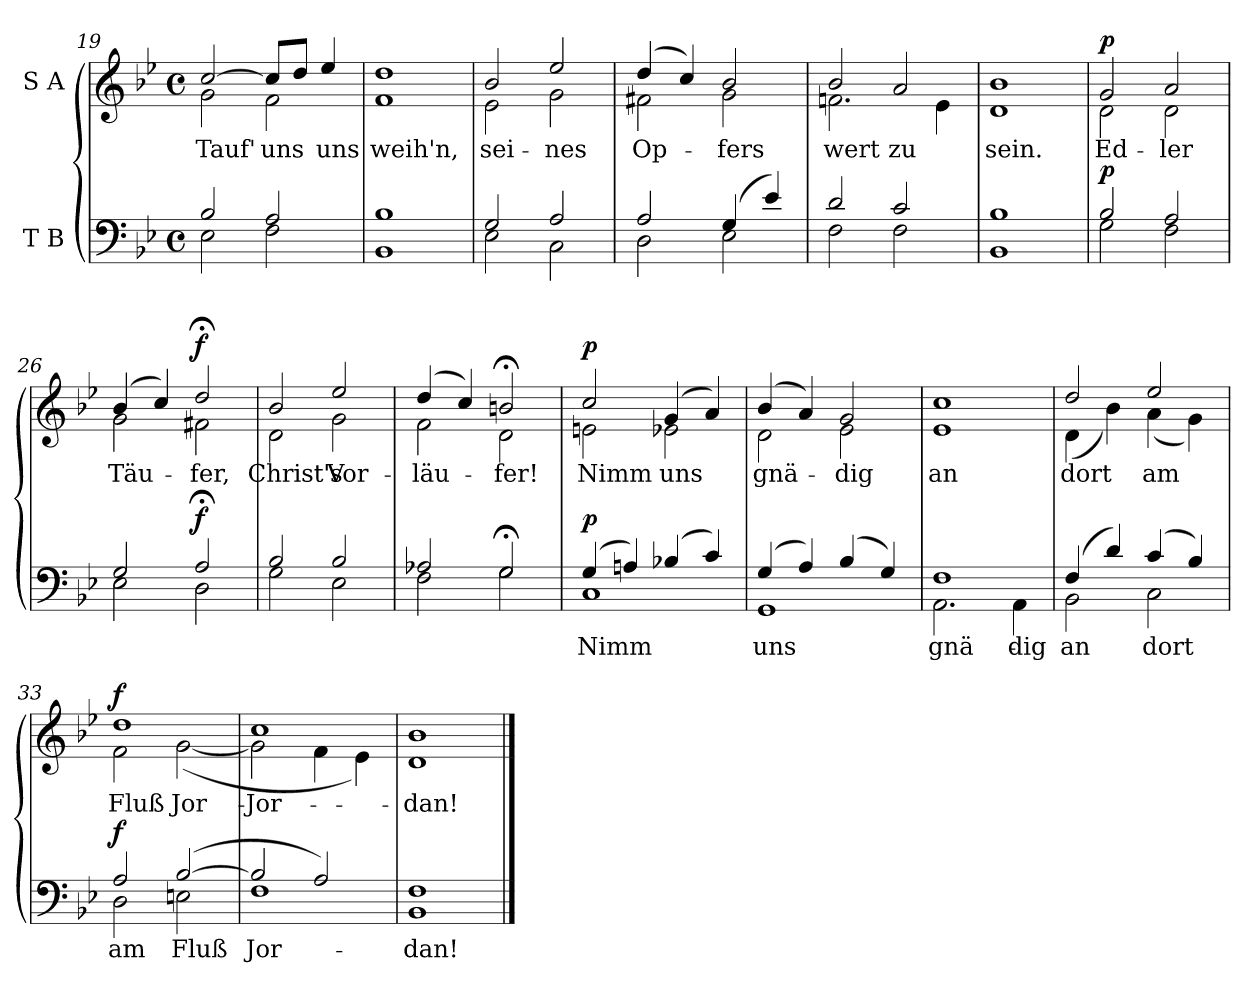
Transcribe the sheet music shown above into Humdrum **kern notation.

**kern	**text	**dynam	**kern	**text	**dynam
*part2	*part2	*part2	*part1	*part1	*part1
*staff2	*staff2	*staff2	*staff1	*staff1	*staff1
*I"T B	*	*	*I"S A	*	*
*clefF4	*	*	*clefG2	*	*
*k[b-e-]	*	*	*k[b-e-]	*	*
*M4/4	*	*	*M4/4	*	*
*met(c)	*	*	*met(c)	*	*
=19	=19	=19	=19	=19	=19
*^	*	*	*^	*	*
2B-/	2E-\	.	.	[2cc/	2g\	Tauf'	.
2A/	2F\	.	.	8cc/L]	2f\	uns	.
.	.	.	.	8dd/J	.	.	.
.	.	.	.	4ee-/	.	uns	.
=20	=20	=20	=20	=20	=20	=20	=20
1B-	1BB-	.	.	1dd	1f	weih'n,	.
=21	=21	=21	=21	=21	=21	=21	=21
2G/	2E-\	.	.	2b-/	2e-\	sei-	.
2A/	2C\	.	.	2ee-/	2g\	-nes	.
=22	=22	=22	=22	=22	=22	=22	=22
2A/	2D\	.	.	(4dd/	2f#X\	Op-	.
.	.	.	.	4cc/)	.	.	.
(4G/	2E-\	.	.	2b-/	2g\	-fers	.
4e-/)	.	.	.	.	.	.	.
=23	=23	=23	=23	=23	=23	=23	=23
2d/	2F\	.	.	2b-/	2.fn\	wert	.
2c/	2F\	.	.	2a/	.	zu	.
.	.	.	.	.	4e-\	.	.
=24	=24	=24	=24	=24	=24	=24	=24
1B-	1BB-	.	.	1b-	1d	sein.	.
!!LO:LB:g=z	!!
=25	=25	=25	=25	=25	=25	=25	=25
!	!	!	!LO:DY:a	!	!	!	!LO:DY:a
2B-/	2G\	.	p	2g/	2d\	Ed-	p
2A/	2F\	.	.	2a/	2d\	-ler	.
=26	=26	=26	=26	=26	=26	=26	=26
2G/	2E-\	.	.	(4b-/	2g\	Täu-	.
.	.	.	.	4cc/)	.	.	.
!	!	!	!LO:DY:a	!	!	!	!LO:DY:a
2A;</	2D\	.	f	2dd;</	2f#X\	-fer,	f
=27	=27	=27	=27	=27	=27	=27	=27
2B-/	2G\	.	.	2b-/	2d\	Christ's	.
2B-/	2E-\	.	.	2ee-/	2g\	Vor-	.
=28	=28	=28	=28	=28	=28	=28	=28
2A-X/	2F\	.	.	(4dd/	2f\	-läu-	.
.	.	.	.	4cc/)	.	.	.
2G;</	2G\	.	.	2bn;</	2d\	-fer!	.
!!LO:LB:g=z	!!
=29	=29	=29	=29	=29	=29	=29	=29
!	!	!	!LO:DY:a	!	!	!	!LO:DY:a
(4G/	1C	Nimm	p	2cc/	2en\	Nimm	p
4An/)	.	.	.	.	.	.	.
(4B-X/	.	.	.	(4g/	2e-X\	uns	.
4c/)	.	.	.	4a/)	.	.	.
=30	=30	=30	=30	=30	=30	=30	=30
(4G/	1GG	uns	.	(4b-/	2d\	-gnä-	.
4A/)	.	.	.	4a/)	.	.	.
(4B-/	.	.	.	2g/	2e-\	-dig	.
4G/)	.	.	.	.	.	.	.
=31	=31	=31	=31	=31	=31	=31	=31
1F	2.AA\	-gnä-	.	1cc	1e-	an	.
.	4AA\	-dig	.	.	.	.	.
=32	=32	=32	=32	=32	=32	=32	=32
(4F/	2BB-\	an	.	2dd/	(4d\	dort	.
4d/)	.	.	.	.	4b-\)	.	.
(4c/	2C\	dort	.	2ee-/	(4a\	am	.
4B-/)	.	.	.	.	4g\)	.	.
=33	=33	=33	=33	=33	=33	=33	=33
!	!	!	!LO:DY:a	!	!	!	!LO:DY:a
2A/	2D\	am	f	1dd	2f\	Fluß	f
([2B-/	2En\	Fluß	.	.	([2g\	Jor-	.
=34	=34	=34	=34	=34	=34	=34	=34
2B-/]	1F	Jor-	.	1cc	2g\]	Jor-	.
2A/)	.	.	.	.	4f\	.	.
.	.	.	.	.	4e-\)	.	.
=35	=35	=35	=35	=35	=35	=35	=35
1F	1BB-	-dan!	.	1b-	1d	-dan!	.
*v	*v	*	*	*	*	*	*
*	*	*	*v	*v	*	*
==	==	==	==	==	==
*-	*-	*-	*-	*-	*-
